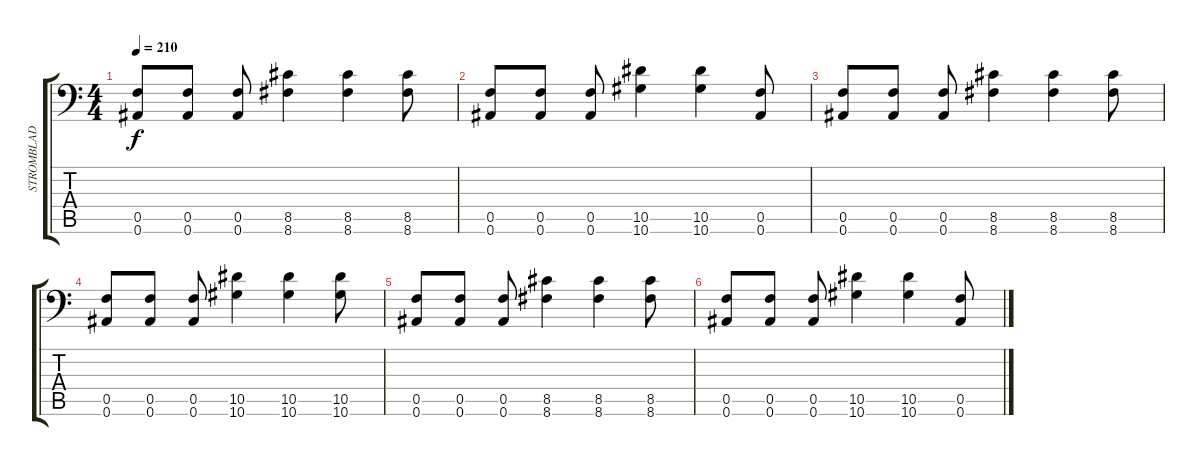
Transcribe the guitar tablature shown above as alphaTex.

\track ("STROMBLAD DISTORTION" "STROMBLAD ") {instrument distortionguitar}
\staff {score tabs}
\tuning (C4 G3 Eb3 Bb2 F2 Bb1) {hide}
\ts (4 4)
\tempo 210
\clef f4
\ks c
(0.5 0.6).8{dy f} (0.5 0.6).8 (0.5 0.6).8 (8.5 8.6).4 (8.5 8.6).4 (8.5 8.6).8 |
(0.5 0.6).8 (0.5 0.6).8 (0.5 0.6).8 (10.5 10.6).4 (10.5 10.6).4 (0.5 0.6).8 |
(0.5 0.6).8 (0.5 0.6).8 (0.5 0.6).8 (8.5 8.6).4 (8.5 8.6).4 (8.5 8.6).8 |
(0.5 0.6).8 (0.5 0.6).8 (0.5 0.6).8 (10.5 10.6).4 (10.5 10.6).4 (10.5 10.6).8 |
(0.5 0.6).8 (0.5 0.6).8 (0.5 0.6).8 (8.5 8.6).4 (8.5 8.6).4 (8.5 8.6).8 |
(0.5 0.6).8 (0.5 0.6).8 (0.5 0.6).8 (10.5 10.6).4 (10.5 10.6).4 (0.5 0.6).8
